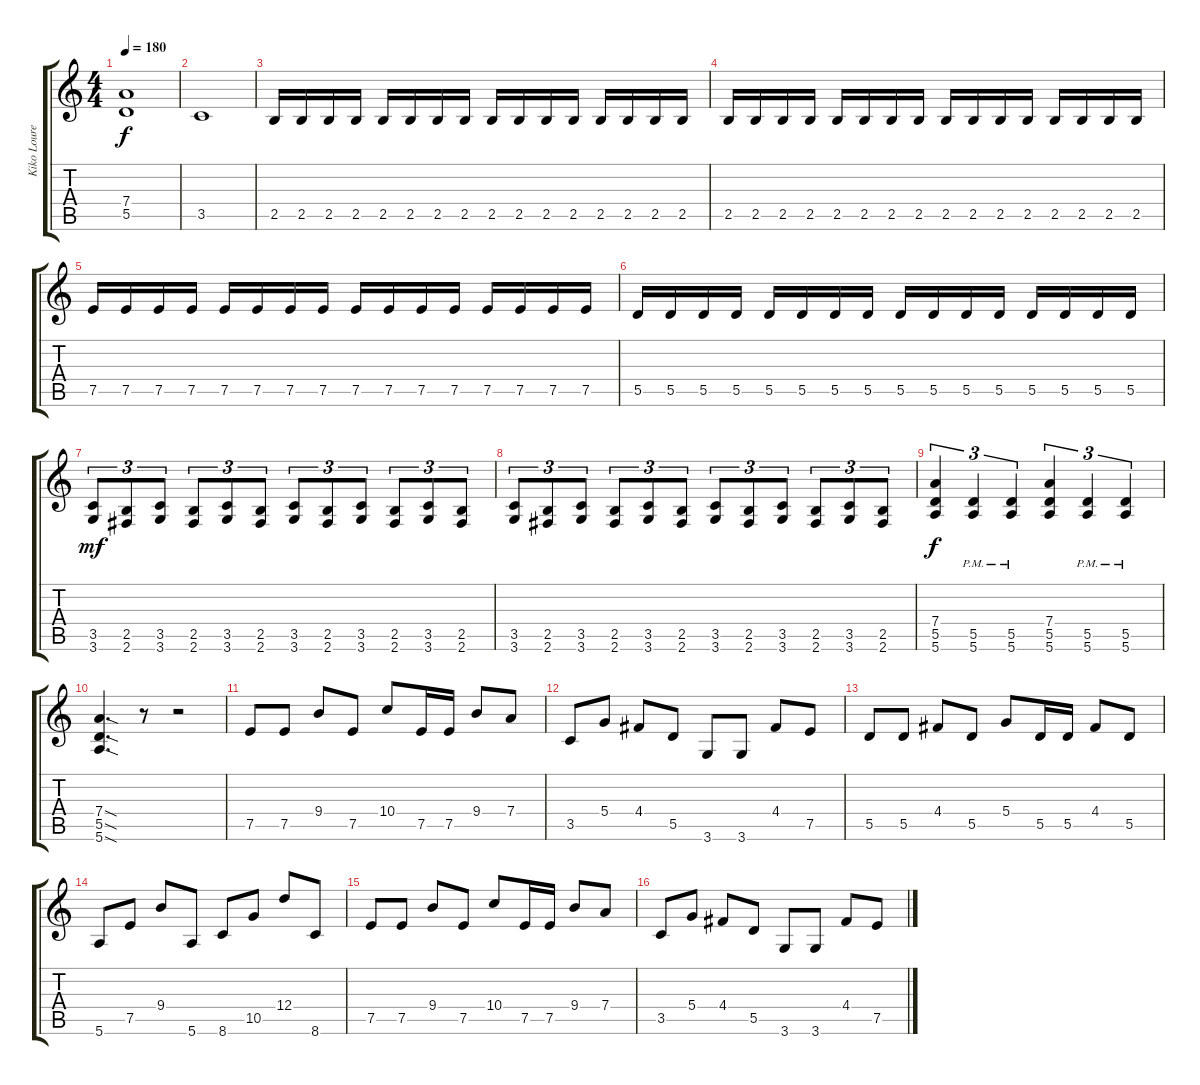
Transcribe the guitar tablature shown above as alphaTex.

\track ("Kiko Loureiro" "Kiko Loure") {instrument distortionguitar}
\staff {score tabs}
\tuning (E4 B3 G3 D3 A2 E2) {hide}
\ts (4 4)
\tempo 180
\clef g2
\ks c
(7.4 5.5).1{dy f} |
3.5.1 |
2.5.16 2.5.16 2.5.16 2.5.16 2.5.16 2.5.16 2.5.16 2.5.16 2.5.16 2.5.16 2.5.16 2.5.16 2.5.16 2.5.16 2.5.16 2.5.16 |
2.5.16 2.5.16 2.5.16 2.5.16 2.5.16 2.5.16 2.5.16 2.5.16 2.5.16 2.5.16 2.5.16 2.5.16 2.5.16 2.5.16 2.5.16 2.5.16 |
7.5.16 7.5.16 7.5.16 7.5.16 7.5.16 7.5.16 7.5.16 7.5.16 7.5.16 7.5.16 7.5.16 7.5.16 7.5.16 7.5.16 7.5.16 7.5.16 |
5.5.16 5.5.16 5.5.16 5.5.16 5.5.16 5.5.16 5.5.16 5.5.16 5.5.16 5.5.16 5.5.16 5.5.16 5.5.16 5.5.16 5.5.16 5.5.16 |
(3.5 3.6).8{tu (3 2) dy mf} (2.5 2.6).8{tu (3 2)} (3.5 3.6).8{tu (3 2)} (2.5 2.6).8{tu (3 2)} (3.5 3.6).8{tu (3 2)} (2.5 2.6).8{tu (3 2)} (3.5 3.6).8{tu (3 2)} (2.5 2.6).8{tu (3 2)} (3.5 3.6).8{tu (3 2)} (2.5 2.6).8{tu (3 2)} (3.5 3.6).8{tu (3 2)} (2.5 2.6).8{tu (3 2)} |
(3.5 3.6).8{tu (3 2)} (2.5 2.6).8{tu (3 2)} (3.5 3.6).8{tu (3 2)} (2.5 2.6).8{tu (3 2)} (3.5 3.6).8{tu (3 2)} (2.5 2.6).8{tu (3 2)} (3.5 3.6).8{tu (3 2)} (2.5 2.6).8{tu (3 2)} (3.5 3.6).8{tu (3 2)} (2.5 2.6).8{tu (3 2)} (3.5 3.6).8{tu (3 2)} (2.5 2.6).8{tu (3 2)} |
(7.4 5.5 5.6).4{tu (3 2) dy f} (5.5{pm} 5.6{pm}).4{tu (3 2)} (5.5{pm} 5.6{pm}).4{tu (3 2)} (7.4 5.5 5.6).4{tu (3 2)} (5.5{pm} 5.6{pm}).4{tu (3 2)} (5.5{pm} 5.6{pm}).4{tu (3 2)} |
(7.4{sod} 5.5{sod} 5.6{sod}).4{d} r.8 r.2 |
7.5.8 7.5.8 9.4.8 7.5.8 10.4.8 7.5.16 7.5.16 9.4.8 7.4.8 |
3.5.8 5.4.8 4.4.8 5.5.8 3.6.8 3.6.8 4.4.8 7.5.8 |
5.5.8 5.5.8 4.4.8 5.5.8 5.4.8 5.5.16 5.5.16 4.4.8 5.5.8 |
5.6.8 7.5.8 9.4.8 5.6.8 8.6.8 10.5.8 12.4.8 8.6.8 |
7.5.8 7.5.8 9.4.8 7.5.8 10.4.8 7.5.16 7.5.16 9.4.8 7.4.8 |
3.5.8 5.4.8 4.4.8 5.5.8 3.6.8 3.6.8 4.4.8 7.5.8
